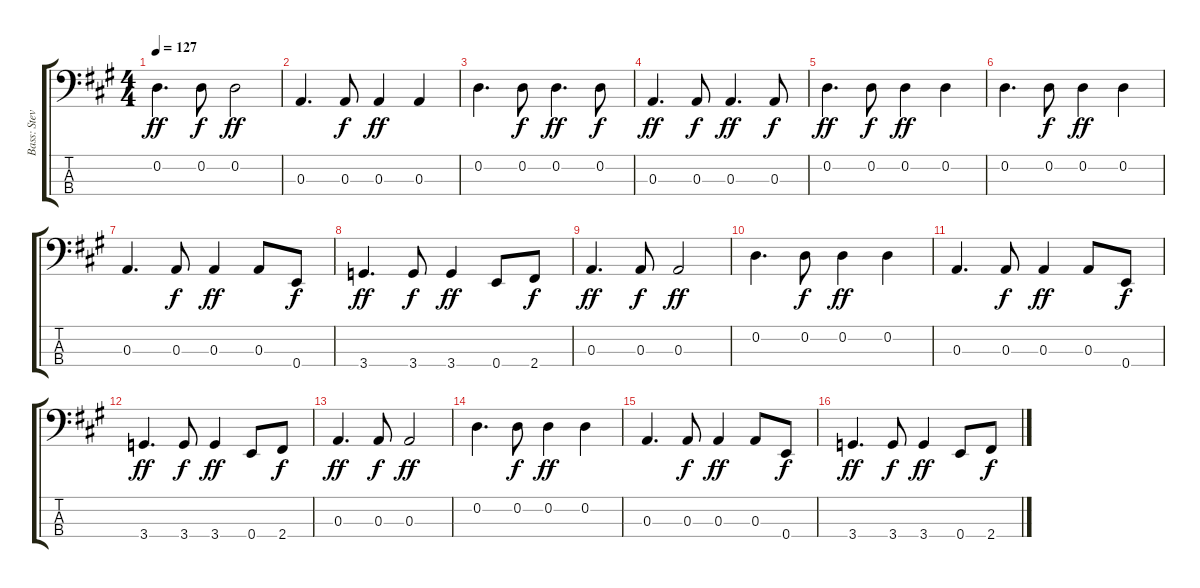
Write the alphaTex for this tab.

\track ("Bass: Steve" "Bass: Stev") {instrument electricbassfinger}
\staff {score tabs}
\tuning (G2 D2 A1 E1) {hide}
\ts (4 4)
\tempo 127
\clef f4
\ks a
0.2.4{d dy ff} 0.2.8{dy f} 0.2.2{dy ff} |
0.3.4{d} 0.3.8{dy f} 0.3.4{dy ff} 0.3.4 |
0.2.4{d} 0.2.8{dy f} 0.2.4{d dy ff} 0.2.8{dy f} |
0.3.4{d dy ff} 0.3.8{dy f} 0.3.4{d dy ff} 0.3.8{dy f} |
0.2.4{d dy ff} 0.2.8{dy f} 0.2.4{dy ff} 0.2.4 |
0.2.4{d} 0.2.8{dy f} 0.2.4{dy ff} 0.2.4 |
0.3.4{d} 0.3.8{dy f} 0.3.4{dy ff} 0.3.8 0.4.8{dy f} |
3.4.4{d dy ff} 3.4.8{dy f} 3.4.4{dy ff} 0.4.8 2.4.8{dy f} |
0.3.4{d dy ff} 0.3.8{dy f} 0.3.2{dy ff} |
0.2.4{d} 0.2.8{dy f} 0.2.4{dy ff} 0.2.4 |
0.3.4{d} 0.3.8{dy f} 0.3.4{dy ff} 0.3.8 0.4.8{dy f} |
3.4.4{d dy ff} 3.4.8{dy f} 3.4.4{dy ff} 0.4.8 2.4.8{dy f} |
0.3.4{d dy ff} 0.3.8{dy f} 0.3.2{dy ff} |
0.2.4{d} 0.2.8{dy f} 0.2.4{dy ff} 0.2.4 |
0.3.4{d} 0.3.8{dy f} 0.3.4{dy ff} 0.3.8 0.4.8{dy f} |
3.4.4{d dy ff} 3.4.8{dy f} 3.4.4{dy ff} 0.4.8 2.4.8{dy f}
